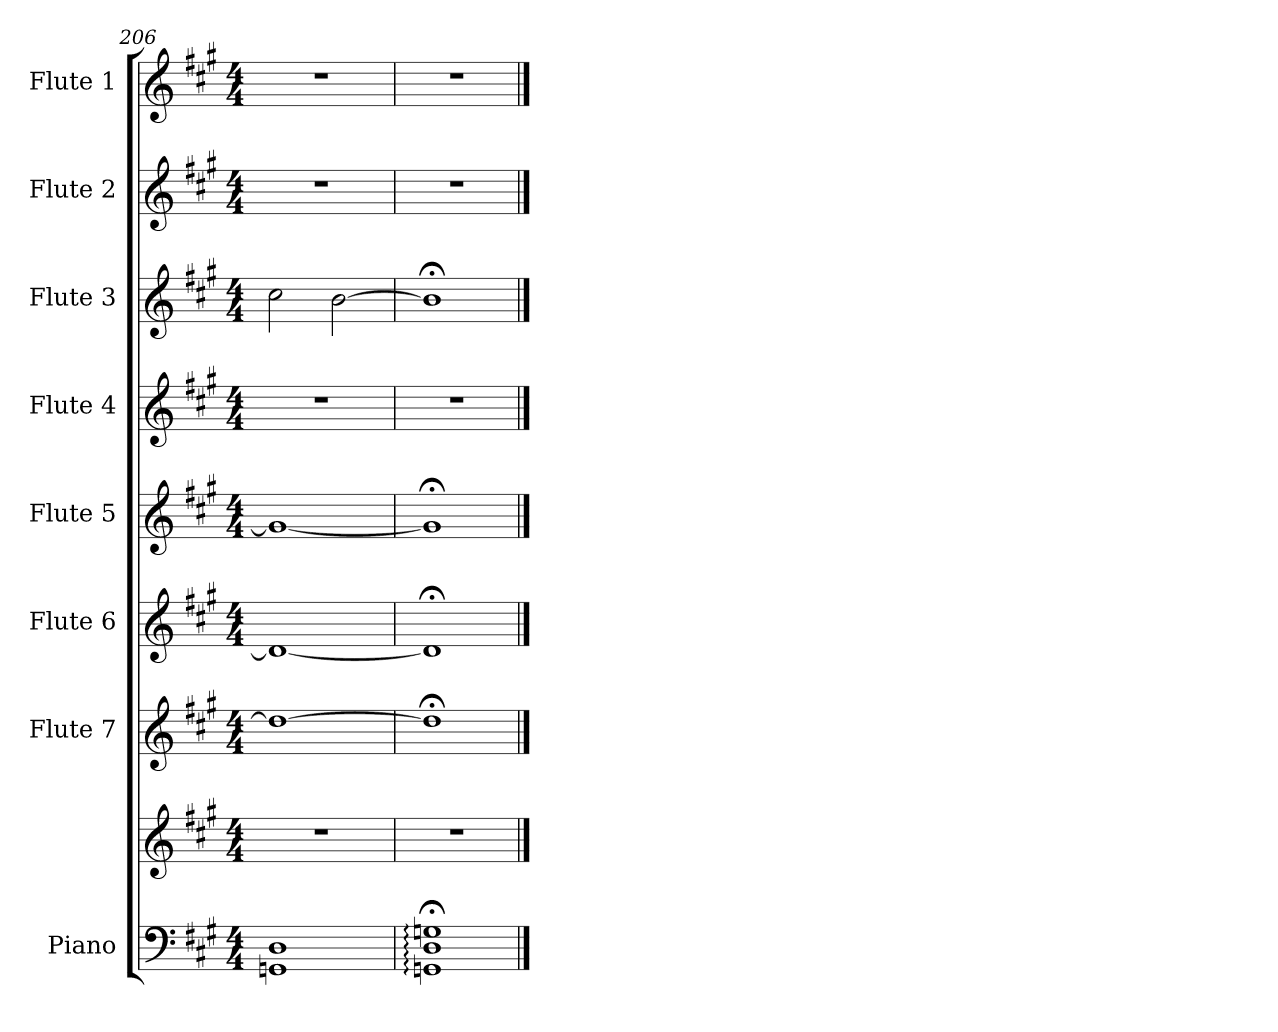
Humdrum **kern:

**kern	**kern	**kern	**kern	**kern	**kern	**kern	**kern	**kern
*part8	*part8	*part7	*part6	*part5	*part4	*part3	*part2	*part1
*staff9	*staff8	*staff7	*staff6	*staff5	*staff4	*staff3	*staff2	*staff1
*I"Piano	*	*I"Flute 7	*I"Flute 6	*I"Flute 5	*I"Flute 4	*I"Flute 3	*I"Flute 2	*I"Flute 1
*I'Pno.	*	*I'Fl. 7	*I'Fl. 6	*I'Fl. 5	*I'Fl. 4	*I'Fl. 3	*I'Fl. 2	*I'Fl.1
*clefF4	*clefG2	*clefG2	*clefG2	*clefG2	*clefG2	*clefG2	*clefG2	*clefG2
*k[f#c#g#]	*k[f#c#g#]	*k[f#c#g#]	*k[f#c#g#]	*k[f#c#g#]	*k[f#c#g#]	*k[f#c#g#]	*k[f#c#g#]	*k[f#c#g#]
*M4/4	*M4/4	*M4/4	*M4/4	*M4/4	*M4/4	*M4/4	*M4/4	*M4/4
=206	=206	=206	=206	=206	=206	=206	=206	=206
1GGn 1D	1r	1dd_	1d_	1g_	1r	2cc#\	1r	1r
.	.	.	.	.	.	[2b\	.	.
=207	=207	=207	=207	=207	=207	=207	=207	=207
1GGn;<: 1D;<: 1Gn;<:	1r	1dd;<]	1d;<]	1g;<]	1r	1b;<]	1r	1r
==	==	==	==	==	==	==	==	==
*-	*-	*-	*-	*-	*-	*-	*-	*-
